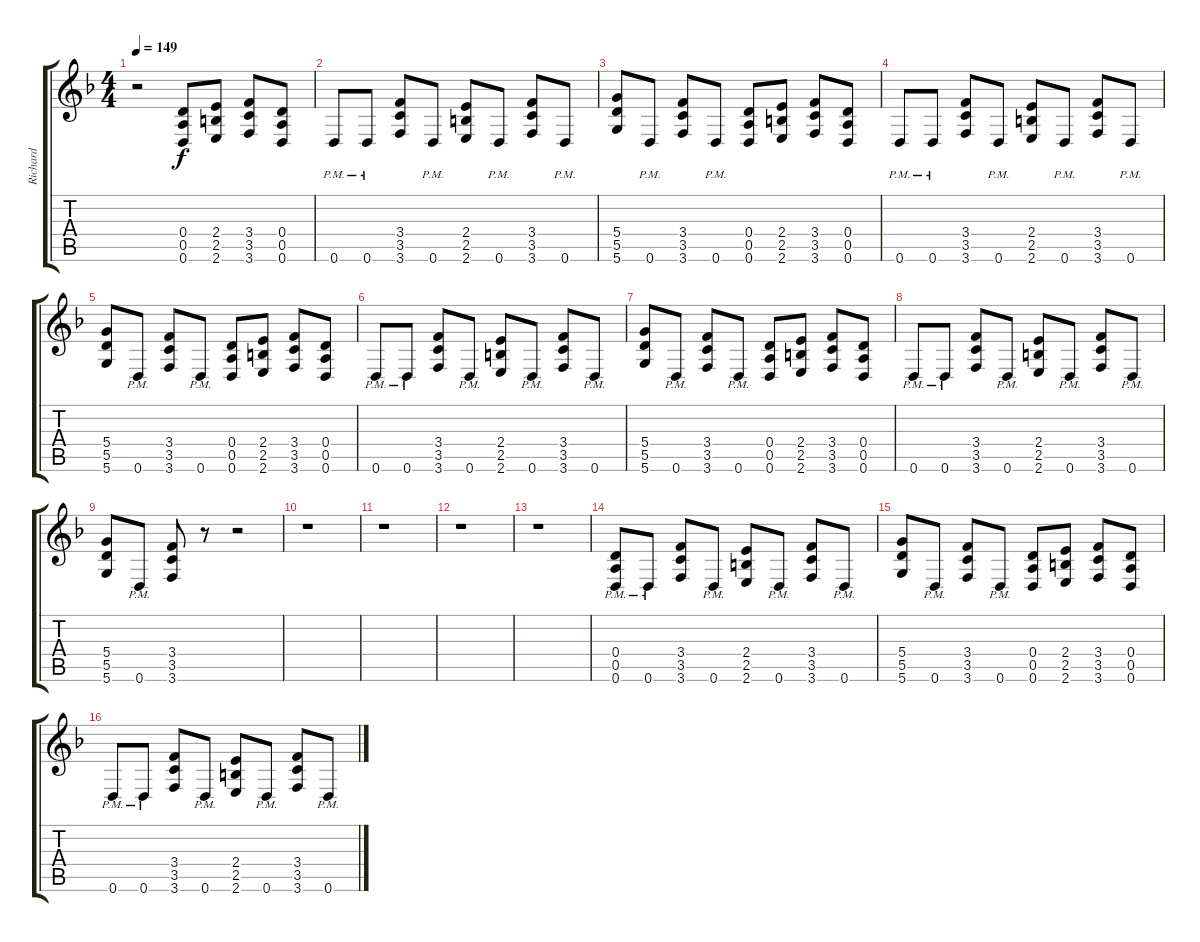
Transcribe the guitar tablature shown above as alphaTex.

\track ("Richard" "Richard") {instrument distortionguitar}
\staff {score tabs}
\tuning (E4 B3 G3 D3 A2 D2) {hide}
\ts (4 4)
\tempo 149
\clef g2
\ks dminor
r.2{dy f} (0.4 0.5 0.6).8{volume 16 balance 0} (2.4 2.5 2.6).8 (3.4 3.5 3.6).8 (0.4 0.5 0.6).8 |
0.6{pm}.8 0.6{pm}.8 (3.4 3.5 3.6).8 0.6{pm}.8 (2.4 2.5 2.6).8 0.6{pm}.8 (3.4 3.5 3.6).8 0.6{pm}.8 |
(5.4 5.5 5.6).8 0.6{pm}.8 (3.4 3.5 3.6).8 0.6{pm}.8 (0.4 0.5 0.6).8 (2.4 2.5 2.6).8 (3.4 3.5 3.6).8 (0.4 0.5 0.6).8 |
0.6{pm}.8 0.6{pm}.8 (3.4 3.5 3.6).8 0.6{pm}.8 (2.4 2.5 2.6).8 0.6{pm}.8 (3.4 3.5 3.6).8 0.6{pm}.8 |
(5.4 5.5 5.6).8 0.6{pm}.8 (3.4 3.5 3.6).8 0.6{pm}.8 (0.4 0.5 0.6).8 (2.4 2.5 2.6).8 (3.4 3.5 3.6).8 (0.4 0.5 0.6).8 |
0.6{pm}.8 0.6{pm}.8 (3.4 3.5 3.6).8 0.6{pm}.8 (2.4 2.5 2.6).8 0.6{pm}.8 (3.4 3.5 3.6).8 0.6{pm}.8 |
(5.4 5.5 5.6).8 0.6{pm}.8 (3.4 3.5 3.6).8 0.6{pm}.8 (0.4 0.5 0.6).8 (2.4 2.5 2.6).8 (3.4 3.5 3.6).8 (0.4 0.5 0.6).8 |
0.6{pm}.8 0.6{pm}.8 (3.4 3.5 3.6).8 0.6{pm}.8 (2.4 2.5 2.6).8 0.6{pm}.8 (3.4 3.5 3.6).8 0.6{pm}.8 |
(5.4 5.5 5.6).8 0.6{pm}.8 (3.4 3.5 3.6).8 r.8 r.2 |
r.1 |
r.1 |
r.1 |
r.1 |
(0.4 0.5 0.6{pm}).8{volume 16 balance 0} 0.6{pm}.8 (3.4 3.5 3.6).8 0.6{pm}.8 (2.4 2.5 2.6).8 0.6{pm}.8 (3.4 3.5 3.6).8 0.6{pm}.8 |
(5.4 5.5 5.6).8 0.6{pm}.8 (3.4 3.5 3.6).8 0.6{pm}.8 (0.4 0.5 0.6).8 (2.4 2.5 2.6).8 (3.4 3.5 3.6).8 (0.4 0.5 0.6).8 |
0.6{pm}.8 0.6{pm}.8 (3.4 3.5 3.6).8 0.6{pm}.8 (2.4 2.5 2.6).8 0.6{pm}.8 (3.4 3.5 3.6).8 0.6{pm}.8
